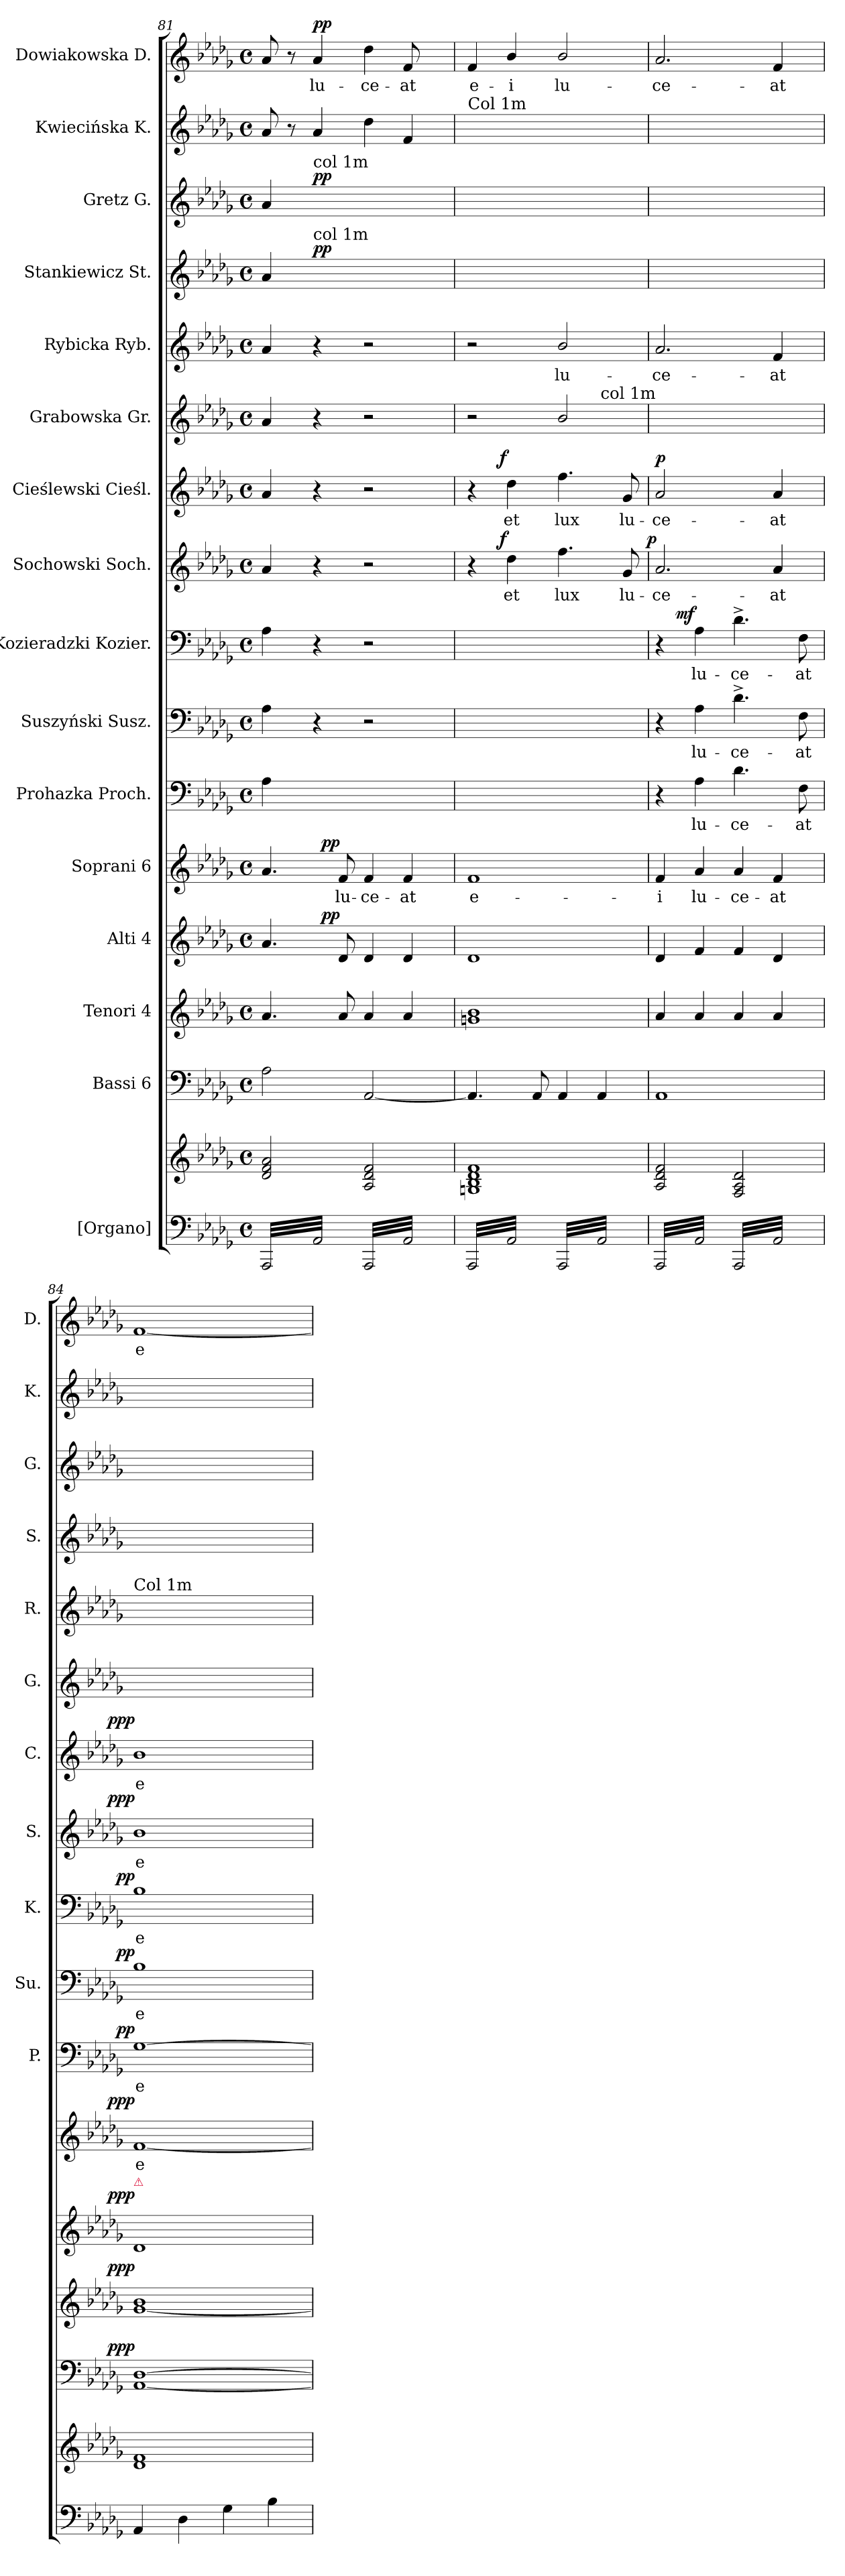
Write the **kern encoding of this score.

**kern	**kern	**kern	**dynam	**kern	**dynam	**kern	**dynam	**kern	**text	**dynam	**kern	**text	**dynam	**kern	**text	**dynam	**kern	**text	**dynam	**kern	**text	**dynam	**kern	**text	**dynam	**kern	**text	**kern	**text	**kern	**text	**dynam	**kern	**text	**dynam	**kern	**text	**kern	**text	**dynam
*part16	*part16	*part15	*part15	*part14	*part14	*part13	*part13	*part12	*part12	*part12	*part11	*part11	*part11	*part10	*part10	*part10	*part9	*part9	*part9	*part8	*part8	*part8	*part7	*part7	*part7	*part6	*part6	*part5	*part5	*part4	*part4	*part4	*part3	*part3	*part3	*part2	*part2	*part1	*part1	*part1
*staff17	*staff16	*staff15	*staff15	*staff14	*staff14	*staff13	*staff13	*staff12	*staff12	*staff12	*staff11	*staff11	*staff11	*staff10	*staff10	*staff10	*staff9	*staff9	*staff9	*staff8	*staff8	*staff8	*staff7	*staff7	*staff7	*staff6	*staff6	*staff5	*staff5	*staff4	*staff4	*staff4	*staff3	*staff3	*staff3	*staff2	*staff2	*staff1	*staff1	*staff1
*I"[Organo]	*	*I"Bassi 6	*	*I"Tenori 4	*	*I"Alti 4	*	*I"Soprani 6	*	*	*I"Prohazka Proch.	*	*	*I"Suszyński Susz.	*	*	*I"Kozieradzki Kozier.	*	*	*I"Sochowski Soch.	*	*	*I"Cieślewski Cieśl.	*	*	*I"Grabowska Gr.	*	*I"Rybicka Ryb.	*	*I"Stankiewicz St.	*	*	*I"Gretz G.	*	*	*I"Kwiecińska K.	*	*I"Dowiakowska D.	*	*
*	*	*	*	*	*	*	*	*	*	*	*I'P.	*	*	*I'Su.	*	*	*I'K.	*	*	*I'S.	*	*	*I'C.	*	*	*I'G.	*	*I'R.	*	*I'S.	*	*	*I'G.	*	*	*I'K.	*	*I'D.	*	*
*clefF4	*clefG2	*clefF4	*	*clefG2	*	*clefG2	*	*clefG2	*	*	*clefF4	*	*	*clefF4	*	*	*clefF4	*	*	*clefG2	*	*	*clefG2	*	*	*clefG2	*	*clefG2	*	*clefG2	*	*	*clefG2	*	*	*clefG2	*	*clefG2	*	*
*	*	*	*	*ITrd8c12	*	*	*	*	*	*	*	*	*	*	*	*	*	*	*	*ITrd8c12	*	*	*ITrd8c12	*	*	*	*	*	*	*	*	*	*	*	*	*	*	*	*	*
*k[b-e-a-d-g-]	*k[b-e-a-d-g-]	*k[b-e-a-d-g-]	*	*k[b-e-a-d-g-]	*	*k[b-e-a-d-g-]	*	*k[b-e-a-d-g-]	*	*	*k[b-e-a-d-g-]	*	*	*k[b-e-a-d-g-]	*	*	*k[b-e-a-d-g-]	*	*	*k[b-e-a-d-g-]	*	*	*k[b-e-a-d-g-]	*	*	*k[b-e-a-d-g-]	*	*k[b-e-a-d-g-]	*	*k[b-e-a-d-g-]	*	*	*k[b-e-a-d-g-]	*	*	*k[b-e-a-d-g-]	*	*k[b-e-a-d-g-]	*	*
*M4/4	*M4/4	*M4/4	*	*M4/4	*	*M4/4	*	*M4/4	*	*	*M4/4	*	*	*M4/4	*	*	*M4/4	*	*	*M4/4	*	*	*M4/4	*	*	*M4/4	*	*M4/4	*	*M4/4	*	*	*M4/4	*	*	*M4/4	*	*M4/4	*	*
*met(c)	*met(c)	*met(c)	*	*met(c)	*	*met(c)	*	*met(c)	*	*	*met(c)	*	*	*met(c)	*	*	*met(c)	*	*	*met(c)	*	*	*met(c)	*	*	*met(c)	*	*met(c)	*	*met(c)	*	*	*met(c)	*	*	*met(c)	*	*met(c)	*	*
=81	=81	=81	=81	=81	=81	=81	=81	=81	=81	=81	=81	=81	=81	=81	=81	=81	=81	=81	=81	=81	=81	=81	=81	=81	=81	=81	=81	=81	=81	=81	=81	=81	=81	=81	=81	=81	=81	=81	=81	=81
*tremolo	*	*	*	*	*	*	*	*	*	*	*	*	*	*	*	*	*	*	*	*	*	*	*	*	*	*	*	*	*	*	*	*	*	*	*	*	*	*	*	*
32AAA-/LLL	2d-/ 2f/ 2a-/	2A-\	.	4.A-/	.	4.a-/	.	4.a-/	.	.	4A-\	.	.	4A-\	.	.	4A-\	.	.	4A-/	.	.	4A-/	.	.	4a-/	.	4a-/	.	4a-/	.	.	4a-/	.	.	8a-/	.	8a-/	.	.
32AA-/	.	.	.	.	.	.	.	.	.	.	.	.	.	.	.	.	.	.	.	.	.	.	.	.	.	.	.	.	.	.	.	.	.	.	.	.	.	.	.	.
32AAA-/	.	.	.	.	.	.	.	.	.	.	.	.	.	.	.	.	.	.	.	.	.	.	.	.	.	.	.	.	.	.	.	.	.	.	.	.	.	.	.	.
32AA-/	.	.	.	.	.	.	.	.	.	.	.	.	.	.	.	.	.	.	.	.	.	.	.	.	.	.	.	.	.	.	.	.	.	.	.	.	.	.	.	.
32AAA-/	.	.	.	.	.	.	.	.	.	.	.	.	.	.	.	.	.	.	.	.	.	.	.	.	.	.	.	.	.	.	.	.	.	.	.	8r	.	8r	.	.
32AA-/	.	.	.	.	.	.	.	.	.	.	.	.	.	.	.	.	.	.	.	.	.	.	.	.	.	.	.	.	.	.	.	.	.	.	.	.	.	.	.	.
32AAA-/	.	.	.	.	.	.	.	.	.	.	.	.	.	.	.	.	.	.	.	.	.	.	.	.	.	.	.	.	.	.	.	.	.	.	.	.	.	.	.	.
32AA-/	.	.	.	.	.	.	.	.	.	.	.	.	.	.	.	.	.	.	.	.	.	.	.	.	.	.	.	.	.	.	.	.	.	.	.	.	.	.	.	.
!	!	!	!	!	!	!	!	!	!	!	!	!	!	!	!	!	!	!	!	!	!	!	!	!	!	!	!	!	!	!	!	!	!LO:TX:a:t=col 1m	!	!	!	!	!	!	!
!	!	!	!	!	!	!	!	!	!	!	!	!	!	!	!	!	!	!	!	!	!	!	!	!	!	!	!	!	!	!LO:TX:a:t=col 1m	!	!	!	!	!	!	!	!	!	!
!	!	!	!	!	!	!	!	!	!	!	!	!	!	!	!	!	!	!	!	!	!	!	!	!	!	!	!	!	!	!	!	!LO:DY:a	!	!	!LO:DY:a	!	!	!	!	!LO:DY:a
32AAA-/	.	.	.	.	.	.	.	.	.	.	4ryy	.	.	4r	.	.	4r	.	.	4r	.	.	4r	.	.	4r	.	4r	.	4a-/yy	lu-	pp.	4a-/yy	lu-	pp.	4a-/	.	4a-/	lu-	pp.
32AA-/	.	.	.	.	.	.	.	.	.	.	.	.	.	.	.	.	.	.	.	.	.	.	.	.	.	.	.	.	.	.	.	.	.	.	.	.	.	.	.	.
32AAA-/	.	.	.	.	.	.	.	.	.	.	.	.	.	.	.	.	.	.	.	.	.	.	.	.	.	.	.	.	.	.	.	.	.	.	.	.	.	.	.	.
32AA-/	.	.	.	.	.	.	.	.	.	.	.	.	.	.	.	.	.	.	.	.	.	.	.	.	.	.	.	.	.	.	.	.	.	.	.	.	.	.	.	.
!	!	!	!	!	!	!	!LO:DY:a:rj	!	!	!LO:DY:a:rj	!	!	!	!	!	!	!	!	!	!	!	!	!	!	!	!	!	!	!	!	!	!	!	!	!	!	!	!	!	!
32AAA-/	.	.	.	8A-/	.	8d-/	pp	8f/	lu-	pp.	.	.	.	.	.	.	.	.	.	.	.	.	.	.	.	.	.	.	.	.	.	.	.	.	.	.	.	.	.	.
32AA-/	.	.	.	.	.	.	.	.	.	.	.	.	.	.	.	.	.	.	.	.	.	.	.	.	.	.	.	.	.	.	.	.	.	.	.	.	.	.	.	.
32AAA-/	.	.	.	.	.	.	.	.	.	.	.	.	.	.	.	.	.	.	.	.	.	.	.	.	.	.	.	.	.	.	.	.	.	.	.	.	.	.	.	.
32AA-/JJJ	.	.	.	.	.	.	.	.	.	.	.	.	.	.	.	.	.	.	.	.	.	.	.	.	.	.	.	.	.	.	.	.	.	.	.	.	.	.	.	.
32AAA-/LLL	2A-/ 2d-/ 2f/	[2AA-/	.	4A-/	.	4d-/	.	4f/	-ce-	.	2ryy	.	.	2r	.	.	2r	.	.	2r	.	.	2r	.	.	2r	.	2r	.	4dd-\yy	-ce-	.	4dd-\yy	-ce-	.	4dd-\	.	4dd-\	-ce-	.
32AA-/	.	.	.	.	.	.	.	.	.	.	.	.	.	.	.	.	.	.	.	.	.	.	.	.	.	.	.	.	.	.	.	.	.	.	.	.	.	.	.	.
32AAA-/	.	.	.	.	.	.	.	.	.	.	.	.	.	.	.	.	.	.	.	.	.	.	.	.	.	.	.	.	.	.	.	.	.	.	.	.	.	.	.	.
32AA-/	.	.	.	.	.	.	.	.	.	.	.	.	.	.	.	.	.	.	.	.	.	.	.	.	.	.	.	.	.	.	.	.	.	.	.	.	.	.	.	.
32AAA-/	.	.	.	.	.	.	.	.	.	.	.	.	.	.	.	.	.	.	.	.	.	.	.	.	.	.	.	.	.	.	.	.	.	.	.	.	.	.	.	.
32AA-/	.	.	.	.	.	.	.	.	.	.	.	.	.	.	.	.	.	.	.	.	.	.	.	.	.	.	.	.	.	.	.	.	.	.	.	.	.	.	.	.
32AAA-/	.	.	.	.	.	.	.	.	.	.	.	.	.	.	.	.	.	.	.	.	.	.	.	.	.	.	.	.	.	.	.	.	.	.	.	.	.	.	.	.
32AA-/	.	.	.	.	.	.	.	.	.	.	.	.	.	.	.	.	.	.	.	.	.	.	.	.	.	.	.	.	.	.	.	.	.	.	.	.	.	.	.	.
32AAA-/	.	.	.	4A-/	.	4d-/	.	4f/	-at	.	.	.	.	.	.	.	.	.	.	.	.	.	.	.	.	.	.	.	.	8f/yy	-at	.	8f/yy	-at	.	4f/	.	8f/	-at	.
32AA-/	.	.	.	.	.	.	.	.	.	.	.	.	.	.	.	.	.	.	.	.	.	.	.	.	.	.	.	.	.	.	.	.	.	.	.	.	.	.	.	.
32AAA-/	.	.	.	.	.	.	.	.	.	.	.	.	.	.	.	.	.	.	.	.	.	.	.	.	.	.	.	.	.	.	.	.	.	.	.	.	.	.	.	.
32AA-/	.	.	.	.	.	.	.	.	.	.	.	.	.	.	.	.	.	.	.	.	.	.	.	.	.	.	.	.	.	.	.	.	.	.	.	.	.	.	.	.
32AAA-/	.	.	.	.	.	.	.	.	.	.	.	.	.	.	.	.	.	.	.	.	.	.	.	.	.	.	.	.	.	8ryy	.	.	8ryy	.	.	.	.	8ryy	.	.
32AA-/	.	.	.	.	.	.	.	.	.	.	.	.	.	.	.	.	.	.	.	.	.	.	.	.	.	.	.	.	.	.	.	.	.	.	.	.	.	.	.	.
32AAA-/	.	.	.	.	.	.	.	.	.	.	.	.	.	.	.	.	.	.	.	.	.	.	.	.	.	.	.	.	.	.	.	.	.	.	.	.	.	.	.	.
32AA-/JJJ	.	.	.	.	.	.	.	.	.	.	.	.	.	.	.	.	.	.	.	.	.	.	.	.	.	.	.	.	.	.	.	.	.	.	.	.	.	.	.	.
=82	=82	=82	=82	=82	=82	=82	=82	=82	=82	=82	=82	=82	=82	=82	=82	=82	=82	=82	=82	=82	=82	=82	=82	=82	=82	=82	=82	=82	=82	=82	=82	=82	=82	=82	=82	=82	=82	=82	=82	=82
!	!	!	!	!	!	!	!	!	!	!	!	!	!	!	!	!	!	!	!	!	!	!	!	!	!	!	!	!	!	!	!	!	!	!	!	!LO:TX:a:t=Col 1m	!	!	!	!
32AAA-/LLL	1Gn/ 1B-/ 1d-/ 1f/	4.AA-/]	.	1Gn 1B-	.	1d-	.	1f	e-	.	1ryy	.	.	1ryy	.	.	1ryy	.	.	4r	.	.	4r	.	.	2r	.	2r	.	4f/yy	e-	.	4f/yy	e-	.	4f/yy	e-	4f/	e-	.
32AA-/	.	.	.	.	.	.	.	.	.	.	.	.	.	.	.	.	.	.	.	.	.	.	.	.	.	.	.	.	.	.	.	.	.	.	.	.	.	.	.	.
32AAA-/	.	.	.	.	.	.	.	.	.	.	.	.	.	.	.	.	.	.	.	.	.	.	.	.	.	.	.	.	.	.	.	.	.	.	.	.	.	.	.	.
32AA-/	.	.	.	.	.	.	.	.	.	.	.	.	.	.	.	.	.	.	.	.	.	.	.	.	.	.	.	.	.	.	.	.	.	.	.	.	.	.	.	.
32AAA-/	.	.	.	.	.	.	.	.	.	.	.	.	.	.	.	.	.	.	.	.	.	.	.	.	.	.	.	.	.	.	.	.	.	.	.	.	.	.	.	.
32AA-/	.	.	.	.	.	.	.	.	.	.	.	.	.	.	.	.	.	.	.	.	.	.	.	.	.	.	.	.	.	.	.	.	.	.	.	.	.	.	.	.
32AAA-/	.	.	.	.	.	.	.	.	.	.	.	.	.	.	.	.	.	.	.	.	.	.	.	.	.	.	.	.	.	.	.	.	.	.	.	.	.	.	.	.
32AA-/	.	.	.	.	.	.	.	.	.	.	.	.	.	.	.	.	.	.	.	.	.	.	.	.	.	.	.	.	.	.	.	.	.	.	.	.	.	.	.	.
!	!	!	!	!	!	!	!	!	!	!	!	!	!	!	!	!	!	!	!	!	!	!LO:DY:a:rj	!	!	!LO:DY:a:rj	!	!	!	!	!	!	!	!	!	!	!	!	!	!	!
32AAA-/	.	.	.	.	.	.	.	.	.	.	.	.	.	.	.	.	.	.	.	4d-\	et	f	4d-\	et	f	.	.	.	.	4b-/yy	-i	.	4b-/yy	-i	.	4b-/yy	-i	4b-/	-i	.
32AA-/	.	.	.	.	.	.	.	.	.	.	.	.	.	.	.	.	.	.	.	.	.	.	.	.	.	.	.	.	.	.	.	.	.	.	.	.	.	.	.	.
32AAA-/	.	.	.	.	.	.	.	.	.	.	.	.	.	.	.	.	.	.	.	.	.	.	.	.	.	.	.	.	.	.	.	.	.	.	.	.	.	.	.	.
32AA-/	.	.	.	.	.	.	.	.	.	.	.	.	.	.	.	.	.	.	.	.	.	.	.	.	.	.	.	.	.	.	.	.	.	.	.	.	.	.	.	.
32AAA-/	.	8AA-/	.	.	.	.	.	.	.	.	.	.	.	.	.	.	.	.	.	.	.	.	.	.	.	.	.	.	.	.	.	.	.	.	.	.	.	.	.	.
32AA-/	.	.	.	.	.	.	.	.	.	.	.	.	.	.	.	.	.	.	.	.	.	.	.	.	.	.	.	.	.	.	.	.	.	.	.	.	.	.	.	.
32AAA-/	.	.	.	.	.	.	.	.	.	.	.	.	.	.	.	.	.	.	.	.	.	.	.	.	.	.	.	.	.	.	.	.	.	.	.	.	.	.	.	.
32AA-/JJJ	.	.	.	.	.	.	.	.	.	.	.	.	.	.	.	.	.	.	.	.	.	.	.	.	.	.	.	.	.	.	.	.	.	.	.	.	.	.	.	.
32AAA-/LLL	.	4AA-/	.	.	.	.	.	.	.	.	.	.	.	.	.	.	.	.	.	4.f\	lux	.	4.f\	lux	.	2b-/	.	2b-/	lu-	2b-/yy	lu-	.	2b-/yy	lu-	.	2b-/yy	lu-	2b-/	lu-	.
32AA-/	.	.	.	.	.	.	.	.	.	.	.	.	.	.	.	.	.	.	.	.	.	.	.	.	.	.	.	.	.	.	.	.	.	.	.	.	.	.	.	.
32AAA-/	.	.	.	.	.	.	.	.	.	.	.	.	.	.	.	.	.	.	.	.	.	.	.	.	.	.	.	.	.	.	.	.	.	.	.	.	.	.	.	.
32AA-/	.	.	.	.	.	.	.	.	.	.	.	.	.	.	.	.	.	.	.	.	.	.	.	.	.	.	.	.	.	.	.	.	.	.	.	.	.	.	.	.
32AAA-/	.	.	.	.	.	.	.	.	.	.	.	.	.	.	.	.	.	.	.	.	.	.	.	.	.	.	.	.	.	.	.	.	.	.	.	.	.	.	.	.
32AA-/	.	.	.	.	.	.	.	.	.	.	.	.	.	.	.	.	.	.	.	.	.	.	.	.	.	.	.	.	.	.	.	.	.	.	.	.	.	.	.	.
32AAA-/	.	.	.	.	.	.	.	.	.	.	.	.	.	.	.	.	.	.	.	.	.	.	.	.	.	.	.	.	.	.	.	.	.	.	.	.	.	.	.	.
32AA-/	.	.	.	.	.	.	.	.	.	.	.	.	.	.	.	.	.	.	.	.	.	.	.	.	.	.	.	.	.	.	.	.	.	.	.	.	.	.	.	.
32AAA-/	.	4AA-/	.	.	.	.	.	.	.	.	.	.	.	.	.	.	.	.	.	.	.	.	.	.	.	.	.	.	.	.	.	.	.	.	.	.	.	.	.	.
32AA-/	.	.	.	.	.	.	.	.	.	.	.	.	.	.	.	.	.	.	.	.	.	.	.	.	.	.	.	.	.	.	.	.	.	.	.	.	.	.	.	.
32AAA-/	.	.	.	.	.	.	.	.	.	.	.	.	.	.	.	.	.	.	.	.	.	.	.	.	.	.	.	.	.	.	.	.	.	.	.	.	.	.	.	.
32AA-/	.	.	.	.	.	.	.	.	.	.	.	.	.	.	.	.	.	.	.	.	.	.	.	.	.	.	.	.	.	.	.	.	.	.	.	.	.	.	.	.
32AAA-/	.	.	.	.	.	.	.	.	.	.	.	.	.	.	.	.	.	.	.	8G-/	lu-	.	8G-/	lu-	.	.	.	.	.	.	.	.	.	.	.	.	.	.	.	.
32AA-/	.	.	.	.	.	.	.	.	.	.	.	.	.	.	.	.	.	.	.	.	.	.	.	.	.	.	.	.	.	.	.	.	.	.	.	.	.	.	.	.
32AAA-/	.	.	.	.	.	.	.	.	.	.	.	.	.	.	.	.	.	.	.	.	.	.	.	.	.	.	.	.	.	.	.	.	.	.	.	.	.	.	.	.
32AA-/JJJ	.	.	.	.	.	.	.	.	.	.	.	.	.	.	.	.	.	.	.	.	.	.	.	.	.	.	.	.	.	.	.	.	.	.	.	.	.	.	.	.
=83	=83	=83	=83	=83	=83	=83	=83	=83	=83	=83	=83	=83	=83	=83	=83	=83	=83	=83	=83	=83	=83	=83	=83	=83	=83	=83	=83	=83	=83	=83	=83	=83	=83	=83	=83	=83	=83	=83	=83	=83
!	!	!	!	!	!	!	!	!	!	!	!	!	!	!	!	!	!	!	!	!	!	!	!	!	!	!LO:TX:a:rj:t=col 1m	!	!	!	!	!	!	!	!	!	!	!	!	!	!
!	!	!	!	!	!	!	!	!	!	!	!	!	!	!	!	!	!	!	!	!	!	!LO:DY:a:rj	!LO:N:vis=2	!	!LO:DY:a	!	!	!	!	!	!	!	!	!	!	!	!	!	!	!
32AAA-/LLL	2A-/ 2d-/ 2f/	1AA-	.	4A-/	.	4d-/	.	4f/	-i	.	4r	.	.	4r	.	.	4r	.	.	2.A-/	-ce-	p	2.A-/	-ce-	p	2.a-/yy	-ce-	2.a-/	-ce-	2.a-/yy	-ce-	.	2.a-/yy	-ce-	.	2.a-/yy	-ce-	2.a-/	-ce-	.
32AA-/	.	.	.	.	.	.	.	.	.	.	.	.	.	.	.	.	.	.	.	.	.	.	.	.	.	.	.	.	.	.	.	.	.	.	.	.	.	.	.	.
32AAA-/	.	.	.	.	.	.	.	.	.	.	.	.	.	.	.	.	.	.	.	.	.	.	.	.	.	.	.	.	.	.	.	.	.	.	.	.	.	.	.	.
32AA-/	.	.	.	.	.	.	.	.	.	.	.	.	.	.	.	.	.	.	.	.	.	.	.	.	.	.	.	.	.	.	.	.	.	.	.	.	.	.	.	.
32AAA-/	.	.	.	.	.	.	.	.	.	.	.	.	.	.	.	.	.	.	.	.	.	.	.	.	.	.	.	.	.	.	.	.	.	.	.	.	.	.	.	.
32AA-/	.	.	.	.	.	.	.	.	.	.	.	.	.	.	.	.	.	.	.	.	.	.	.	.	.	.	.	.	.	.	.	.	.	.	.	.	.	.	.	.
32AAA-/	.	.	.	.	.	.	.	.	.	.	.	.	.	.	.	.	.	.	.	.	.	.	.	.	.	.	.	.	.	.	.	.	.	.	.	.	.	.	.	.
32AA-/	.	.	.	.	.	.	.	.	.	.	.	.	.	.	.	.	.	.	.	.	.	.	.	.	.	.	.	.	.	.	.	.	.	.	.	.	.	.	.	.
!	!	!	!	!	!	!	!	!	!	!	!	!	!	!	!	!	!	!	!LO:DY:a:rj	!	!	!	!	!	!	!	!	!	!	!	!	!	!	!	!	!	!	!	!	!
32AAA-/	.	.	.	4A-/	.	4f/	.	4a-/	lu-	.	4A-\	lu-	.	4A-\	lu-	.	4A-\	lu-	mf	.	.	.	.	.	.	.	.	.	.	.	.	.	.	.	.	.	.	.	.	.
32AA-/	.	.	.	.	.	.	.	.	.	.	.	.	.	.	.	.	.	.	.	.	.	.	.	.	.	.	.	.	.	.	.	.	.	.	.	.	.	.	.	.
32AAA-/	.	.	.	.	.	.	.	.	.	.	.	.	.	.	.	.	.	.	.	.	.	.	.	.	.	.	.	.	.	.	.	.	.	.	.	.	.	.	.	.
32AA-/	.	.	.	.	.	.	.	.	.	.	.	.	.	.	.	.	.	.	.	.	.	.	.	.	.	.	.	.	.	.	.	.	.	.	.	.	.	.	.	.
32AAA-/	.	.	.	.	.	.	.	.	.	.	.	.	.	.	.	.	.	.	.	.	.	.	.	.	.	.	.	.	.	.	.	.	.	.	.	.	.	.	.	.
32AA-/	.	.	.	.	.	.	.	.	.	.	.	.	.	.	.	.	.	.	.	.	.	.	.	.	.	.	.	.	.	.	.	.	.	.	.	.	.	.	.	.
32AAA-/	.	.	.	.	.	.	.	.	.	.	.	.	.	.	.	.	.	.	.	.	.	.	.	.	.	.	.	.	.	.	.	.	.	.	.	.	.	.	.	.
32AA-/JJJ	.	.	.	.	.	.	.	.	.	.	.	.	.	.	.	.	.	.	.	.	.	.	.	.	.	.	.	.	.	.	.	.	.	.	.	.	.	.	.	.
32AAA-/LLL	2F/ 2A-/ 2d-/	.	.	4A-/	.	4f/	.	4a-/	-ce-	.	4.d-\	-ce-	.	4.d-^>\	-ce-	.	4.d-^>\	-ce-	.	.	.	.	.	.	.	.	.	.	.	.	.	.	.	.	.	.	.	.	.	.
32AA-/	.	.	.	.	.	.	.	.	.	.	.	.	.	.	.	.	.	.	.	.	.	.	.	.	.	.	.	.	.	.	.	.	.	.	.	.	.	.	.	.
32AAA-/	.	.	.	.	.	.	.	.	.	.	.	.	.	.	.	.	.	.	.	.	.	.	.	.	.	.	.	.	.	.	.	.	.	.	.	.	.	.	.	.
32AA-/	.	.	.	.	.	.	.	.	.	.	.	.	.	.	.	.	.	.	.	.	.	.	.	.	.	.	.	.	.	.	.	.	.	.	.	.	.	.	.	.
32AAA-/	.	.	.	.	.	.	.	.	.	.	.	.	.	.	.	.	.	.	.	.	.	.	.	.	.	.	.	.	.	.	.	.	.	.	.	.	.	.	.	.
32AA-/	.	.	.	.	.	.	.	.	.	.	.	.	.	.	.	.	.	.	.	.	.	.	.	.	.	.	.	.	.	.	.	.	.	.	.	.	.	.	.	.
32AAA-/	.	.	.	.	.	.	.	.	.	.	.	.	.	.	.	.	.	.	.	.	.	.	.	.	.	.	.	.	.	.	.	.	.	.	.	.	.	.	.	.
32AA-/	.	.	.	.	.	.	.	.	.	.	.	.	.	.	.	.	.	.	.	.	.	.	.	.	.	.	.	.	.	.	.	.	.	.	.	.	.	.	.	.
32AAA-/	.	.	.	4A-/	.	4d-/	.	4f/	-at	.	.	.	.	.	.	.	.	.	.	4A-/	-at	.	4A-/	-at	.	4f/yy	-at	4f/	-at	4f/yy	-at	.	4f/yy	-at	.	4f/yy	-at	4f/	-at	.
32AA-/	.	.	.	.	.	.	.	.	.	.	.	.	.	.	.	.	.	.	.	.	.	.	.	.	.	.	.	.	.	.	.	.	.	.	.	.	.	.	.	.
32AAA-/	.	.	.	.	.	.	.	.	.	.	.	.	.	.	.	.	.	.	.	.	.	.	.	.	.	.	.	.	.	.	.	.	.	.	.	.	.	.	.	.
32AA-/	.	.	.	.	.	.	.	.	.	.	.	.	.	.	.	.	.	.	.	.	.	.	.	.	.	.	.	.	.	.	.	.	.	.	.	.	.	.	.	.
32AAA-/	.	.	.	.	.	.	.	.	.	.	8F\	-at	.	8F\	-at	.	8F\	-at	.	.	.	.	.	.	.	.	.	.	.	.	.	.	.	.	.	.	.	.	.	.
32AA-/	.	.	.	.	.	.	.	.	.	.	.	.	.	.	.	.	.	.	.	.	.	.	.	.	.	.	.	.	.	.	.	.	.	.	.	.	.	.	.	.
32AAA-/	.	.	.	.	.	.	.	.	.	.	.	.	.	.	.	.	.	.	.	.	.	.	.	.	.	.	.	.	.	.	.	.	.	.	.	.	.	.	.	.
32AA-/JJJ	.	.	.	.	.	.	.	.	.	.	.	.	.	.	.	.	.	.	.	.	.	.	.	.	.	.	.	.	.	.	.	.	.	.	.	.	.	.	.	.
*Xtremolo	*	*	*	*	*	*	*	*	*	*	*	*	*	*	*	*	*	*	*	*	*	*	*	*	*	*	*	*	*	*	*	*	*	*	*	*	*	*	*	*
=84	=84	=84	=84	=84	=84	=84	=84	=84	=84	=84	=84	=84	=84	=84	=84	=84	=84	=84	=84	=84	=84	=84	=84	=84	=84	=84	=84	=84	=84	=84	=84	=84	=84	=84	=84	=84	=84	=84	=84	=84
!	!	!	!	!	!	!	!	!	!	!	!	!	!	!	!	!	!	!	!	!	!	!	!	!	!	!	!	!LO:TX:a:t=Col 1m	!	!	!	!	!	!	!	!	!	!	!	!
!	!	!	!	!	!	!LO:TX:a:color=crimson:t=⚠	!	!	!	!	!	!	!	!	!	!	!	!	!	!	!	!	!	!	!	!	!	!	!	!	!	!	!	!	!	!	!	!	!	!
!	!	!	!LO:DY:a:rj	!	!LO:DY:a:rj	!	!LO:DY:a:rj	!	!	!LO:DY:a:rj	!	!	!LO:DY:b:rj	!	!	!LO:DY:b:rj	!	!	!LO:DY:b:rj	!	!	!LO:DY:a:rj	!	!	!LO:DY:a:rj	!	!	!	!	!	!	!	!	!	!	!	!	!	!	!
4AA-/	1d- 1f	[<1AA- [1D-	ppp	[1G- 1B-	ppp	1d-	ppp.	[1f	e-	ppp	[1G-	e-	pp.	1B-	e-	pp	1B-	e-	pp	1B-	e-	ppp.	1B-	e-	ppp.	[1fyy	e-	[1fyy	e-	[1fyy	e-	.	[1fyy	e-	.	[1fyy	e-	[1f	e-	.
.	.	.	.	.	.	.	.	.	.	.	.	.	.	.	.	.	.	.	.	.	.	.	.	.	.	.	.	.	.	.	.	.	.	.	.	.	.	.	.	.
.	.	.	.	.	.	.	.	.	.	.	.	.	.	.	.	.	.	.	.	.	.	.	.	.	.	.	.	.	.	.	.	.	.	.	.	.	.	.	.	.
.	.	.	.	.	.	.	.	.	.	.	.	.	.	.	.	.	.	.	.	.	.	.	.	.	.	.	.	.	.	.	.	.	.	.	.	.	.	.	.	.
.	.	.	.	.	.	.	.	.	.	.	.	.	.	.	.	.	.	.	.	.	.	.	.	.	.	.	.	.	.	.	.	.	.	.	.	.	.	.	.	.
.	.	.	.	.	.	.	.	.	.	.	.	.	.	.	.	.	.	.	.	.	.	.	.	.	.	.	.	.	.	.	.	.	.	.	.	.	.	.	.	.
.	.	.	.	.	.	.	.	.	.	.	.	.	.	.	.	.	.	.	.	.	.	.	.	.	.	.	.	.	.	.	.	.	.	.	.	.	.	.	.	.
.	.	.	.	.	.	.	.	.	.	.	.	.	.	.	.	.	.	.	.	.	.	.	.	.	.	.	.	.	.	.	.	.	.	.	.	.	.	.	.	.
4D-\	.	.	.	.	.	.	.	.	.	.	.	.	.	.	.	.	.	.	.	.	.	.	.	.	.	.	.	.	.	.	.	.	.	.	.	.	.	.	.	.
4G-\	.	.	.	.	.	.	.	.	.	.	.	.	.	.	.	.	.	.	.	.	.	.	.	.	.	.	.	.	.	.	.	.	.	.	.	.	.	.	.	.
4B-\	.	.	.	.	.	.	.	.	.	.	.	.	.	.	.	.	.	.	.	.	.	.	.	.	.	.	.	.	.	.	.	.	.	.	.	.	.	.	.	.
=	=	=	=	=	=	=	=	=	=	=	=	=	=	=	=	=	=	=	=	=	=	=	=	=	=	=	=	=	=	=	=	=	=	=	=	=	=	=	=	=
*-	*-	*-	*-	*-	*-	*-	*-	*-	*-	*-	*-	*-	*-	*-	*-	*-	*-	*-	*-	*-	*-	*-	*-	*-	*-	*-	*-	*-	*-	*-	*-	*-	*-	*-	*-	*-	*-	*-	*-	*-
